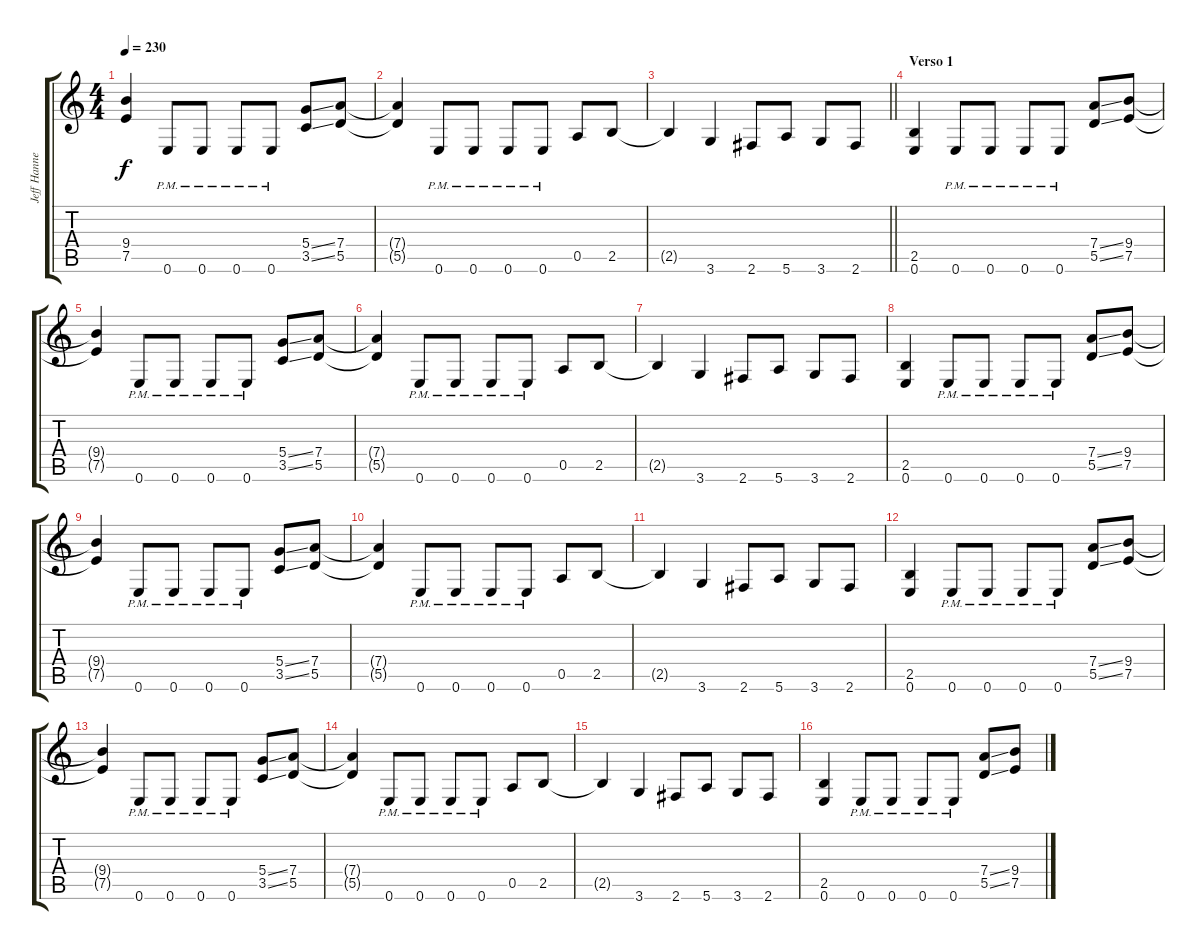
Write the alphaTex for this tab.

\track ("Jeff Hanneman" "Jeff Hanne") {instrument overdrivenguitar}
\staff {score tabs}
\tuning (E4 B3 G3 D3 A2 E2) {hide}
\ts (4 4)
\tempo 230
\clef g2
\ks c
(9.4{t} 7.5{t}).4{dy f} 0.6{pm}.8 0.6{pm}.8 0.6{pm}.8 0.6{pm}.8 (5.4{ss} 3.5{ss}).8 (7.4 5.5).8 |
(7.4{t} 5.5{t}).4 0.6{pm}.8 0.6{pm}.8 0.6{pm}.8 0.6{pm}.8 0.5.8 2.5.8 |
\barLineRight lightlight
2.5{t}.4 3.6.4 2.6.8 5.6.8 3.6.8 2.6.8 |
\section ("" "Verso 1")
(2.5 0.6).4 0.6{pm}.8 0.6{pm}.8 0.6{pm}.8 0.6{pm}.8 (7.4{ss} 5.5{ss}).8 (9.4 7.5).8 |
(9.4{t} 7.5{t}).4 0.6{pm}.8 0.6{pm}.8 0.6{pm}.8 0.6{pm}.8 (5.4{ss} 3.5{ss}).8 (7.4 5.5).8 |
(7.4{t} 5.5{t}).4 0.6{pm}.8 0.6{pm}.8 0.6{pm}.8 0.6{pm}.8 0.5.8 2.5.8 |
2.5{t}.4 3.6.4 2.6.8 5.6.8 3.6.8 2.6.8 |
(2.5 0.6).4 0.6{pm}.8 0.6{pm}.8 0.6{pm}.8 0.6{pm}.8 (7.4{ss} 5.5{ss}).8 (9.4 7.5).8 |
(9.4{t} 7.5{t}).4 0.6{pm}.8 0.6{pm}.8 0.6{pm}.8 0.6{pm}.8 (5.4{ss} 3.5{ss}).8 (7.4 5.5).8 |
(7.4{t} 5.5{t}).4 0.6{pm}.8 0.6{pm}.8 0.6{pm}.8 0.6{pm}.8 0.5.8 2.5.8 |
2.5{t}.4 3.6.4 2.6.8 5.6.8 3.6.8 2.6.8 |
(2.5 0.6).4 0.6{pm}.8 0.6{pm}.8 0.6{pm}.8 0.6{pm}.8 (7.4{ss} 5.5{ss}).8 (9.4 7.5).8 |
(9.4{t} 7.5{t}).4 0.6{pm}.8 0.6{pm}.8 0.6{pm}.8 0.6{pm}.8 (5.4{ss} 3.5{ss}).8 (7.4 5.5).8 |
(7.4{t} 5.5{t}).4 0.6{pm}.8 0.6{pm}.8 0.6{pm}.8 0.6{pm}.8 0.5.8 2.5.8 |
2.5{t}.4 3.6.4 2.6.8 5.6.8 3.6.8 2.6.8 |
(2.5 0.6).4 0.6{pm}.8 0.6{pm}.8 0.6{pm}.8 0.6{pm}.8 (7.4{ss} 5.5{ss}).8 (9.4 7.5).8
